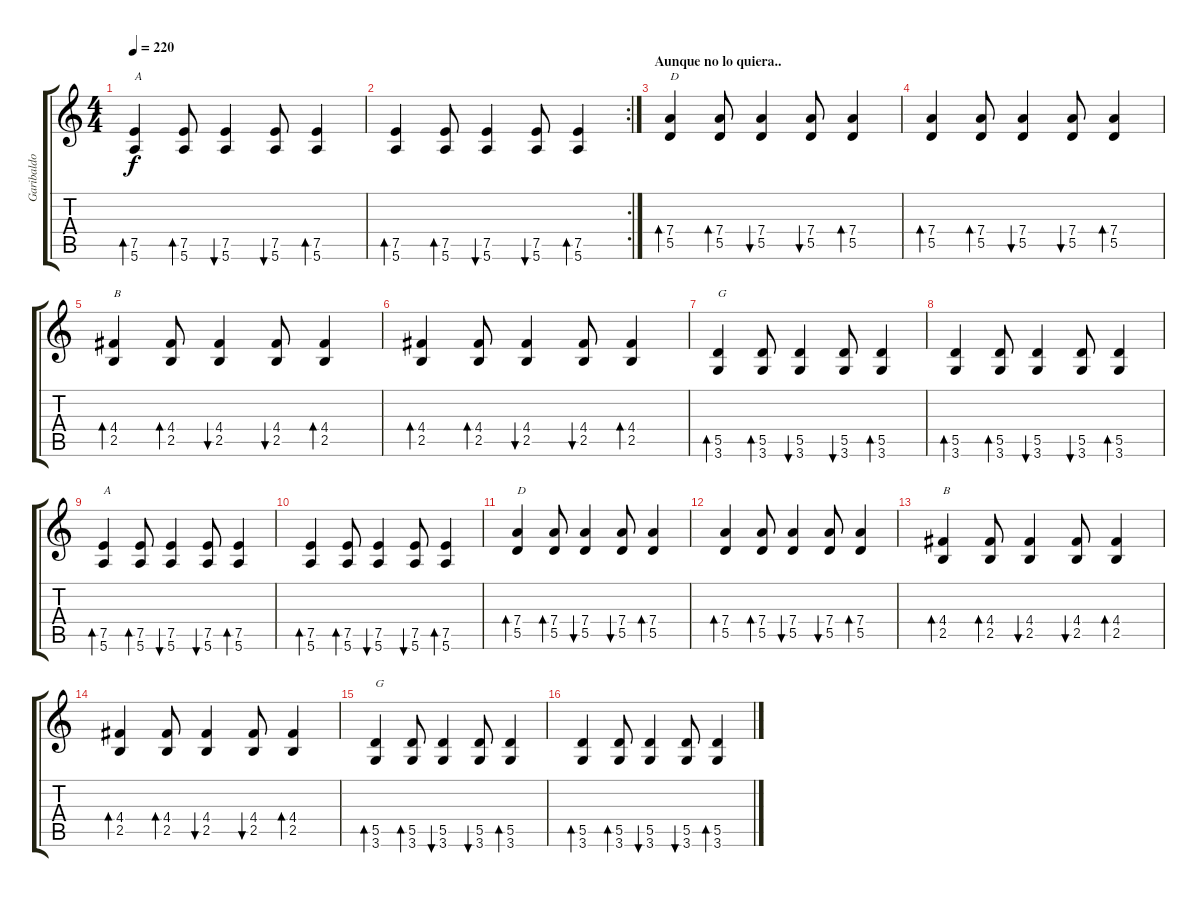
\track ("Garibaldo Luis" "Garibaldo ") {instrument overdrivenguitar}
\staff {score tabs}
\tuning (E4 B3 G3 D3 A2 E2) {hide}
\ts (4 4)
\tempo 220
\clef g2
\ks c
(7.5 5.6).4{bd 60 txt "A" dy f} (7.5 5.6).8{bd 60} (7.5 5.6).4{bu 60} (7.5 5.6).8{bu 60} (7.5 5.6).4{bd 60} |
\rc 2
(7.5 5.6).4{bd 60} (7.5 5.6).8{bd 60} (7.5 5.6).4{bu 60} (7.5 5.6).8{bu 60} (7.5 5.6).4{bd 60} |
\section ("" "Aunque no lo quiera..")
(7.4 5.5).4{bd 60 txt "D"} (7.4 5.5).8{bd 60} (7.4 5.5).4{bu 60} (7.4 5.5).8{bu 60} (7.4 5.5).4{bd 60} |
(7.4 5.5).4{bd 60} (7.4 5.5).8{bd 60} (7.4 5.5).4{bu 60} (7.4 5.5).8{bu 60} (7.4 5.5).4{bd 60} |
(4.4 2.5).4{bd 60 txt "B"} (4.4 2.5).8{bd 60} (4.4 2.5).4{bu 60} (4.4 2.5).8{bu 60} (4.4 2.5).4{bd 60} |
(4.4 2.5).4{bd 60} (4.4 2.5).8{bd 60} (4.4 2.5).4{bu 60} (4.4 2.5).8{bu 60} (4.4 2.5).4{bd 60} |
(5.5 3.6).4{bd 60 txt "G"} (5.5 3.6).8{bd 60} (5.5 3.6).4{bu 60} (5.5 3.6).8{bu 60} (5.5 3.6).4{bd 60} |
(5.5 3.6).4{bd 60} (5.5 3.6).8{bd 60} (5.5 3.6).4{bu 60} (5.5 3.6).8{bu 60} (5.5 3.6).4{bd 60} |
(7.5 5.6).4{bd 60 txt "A"} (7.5 5.6).8{bd 60} (7.5 5.6).4{bu 60} (7.5 5.6).8{bu 60} (7.5 5.6).4{bd 60} |
(7.5 5.6).4{bd 60} (7.5 5.6).8{bd 60} (7.5 5.6).4{bu 60} (7.5 5.6).8{bu 60} (7.5 5.6).4{bd 60} |
(7.4 5.5).4{bd 60 txt "D"} (7.4 5.5).8{bd 60} (7.4 5.5).4{bu 60} (7.4 5.5).8{bu 60} (7.4 5.5).4{bd 60} |
(7.4 5.5).4{bd 60} (7.4 5.5).8{bd 60} (7.4 5.5).4{bu 60} (7.4 5.5).8{bu 60} (7.4 5.5).4{bd 60} |
(4.4 2.5).4{bd 60 txt "B"} (4.4 2.5).8{bd 60} (4.4 2.5).4{bu 60} (4.4 2.5).8{bu 60} (4.4 2.5).4{bd 60} |
(4.4 2.5).4{bd 60} (4.4 2.5).8{bd 60} (4.4 2.5).4{bu 60} (4.4 2.5).8{bu 60} (4.4 2.5).4{bd 60} |
(5.5 3.6).4{bd 60 txt "G"} (5.5 3.6).8{bd 60} (5.5 3.6).4{bu 60} (5.5 3.6).8{bu 60} (5.5 3.6).4{bd 60} |
(5.5 3.6).4{bd 60} (5.5 3.6).8{bd 60} (5.5 3.6).4{bu 60} (5.5 3.6).8{bu 60} (5.5 3.6).4{bd 60}
